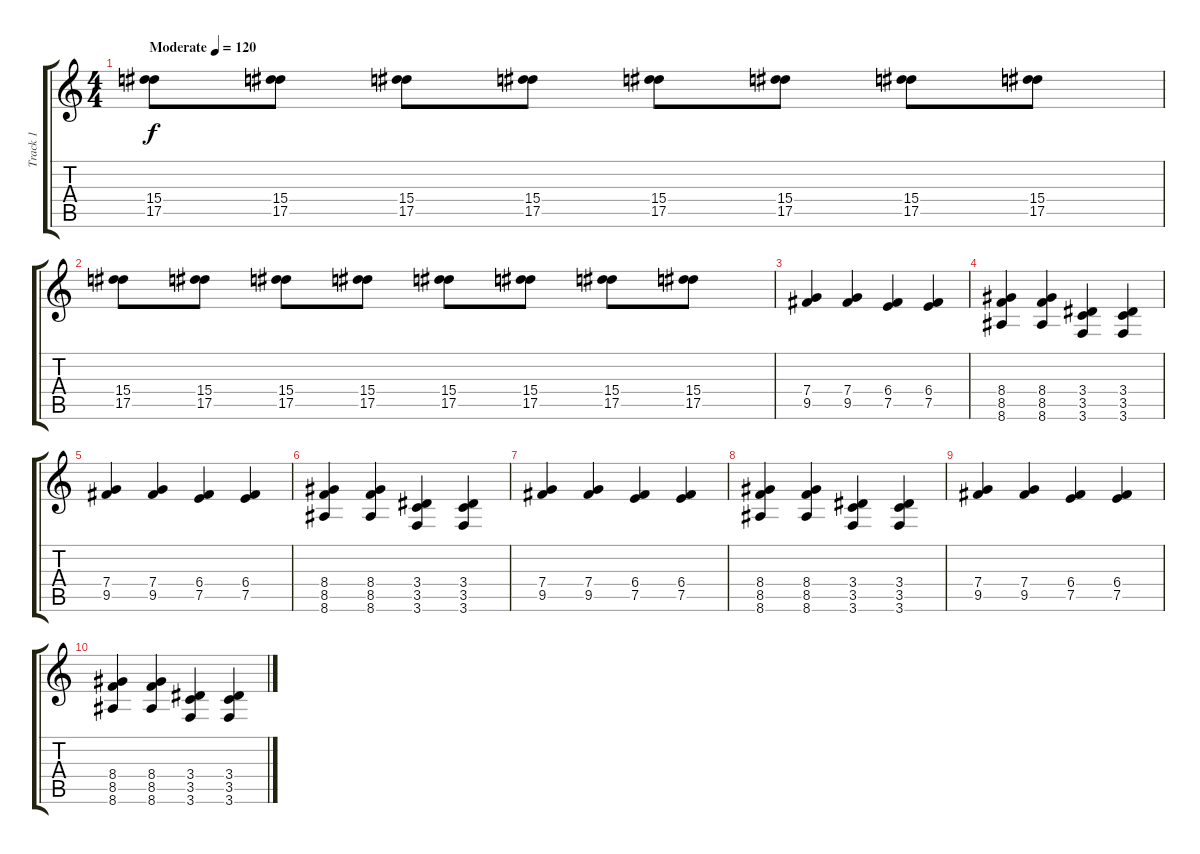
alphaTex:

\track ("Track 1" "Track 1") {instrument overdrivenguitar}
\staff {score tabs}
\tuning (E4 B3 G3 C3 A2 D2) {hide}
\ts (4 4)
\tempo (120 "Moderate")
\clef g2
\ks c
(15.4 17.5).8{dy f instrument overdrivenguitar} (15.4 17.5).8 (15.4 17.5).8 (15.4 17.5).8 (15.4 17.5).8 (15.4 17.5).8 (15.4 17.5).8 (15.4 17.5).8 |
(15.4 17.5).8 (15.4 17.5).8 (15.4 17.5).8 (15.4 17.5).8 (15.4 17.5).8 (15.4 17.5).8 (15.4 17.5).8 (15.4 17.5).8 |
(7.4 9.5).4 (7.4 9.5).4 (6.4 7.5).4 (6.4 7.5).4 |
(8.4 8.5 8.6).4 (8.4 8.5 8.6).4 (3.4 3.5 3.6).4 (3.4 3.5 3.6).4 |
(7.4 9.5).4 (7.4 9.5).4 (6.4 7.5).4 (6.4 7.5).4 |
(8.4 8.5 8.6).4 (8.4 8.5 8.6).4 (3.4 3.5 3.6).4 (3.4 3.5 3.6).4 |
(7.4 9.5).4 (7.4 9.5).4 (6.4 7.5).4 (6.4 7.5).4 |
(8.4 8.5 8.6).4 (8.4 8.5 8.6).4 (3.4 3.5 3.6).4 (3.4 3.5 3.6).4 |
(7.4 9.5).4 (7.4 9.5).4 (6.4 7.5).4 (6.4 7.5).4 |
(8.4 8.5 8.6).4 (8.4 8.5 8.6).4 (3.4 3.5 3.6).4 (3.4 3.5 3.6).4
